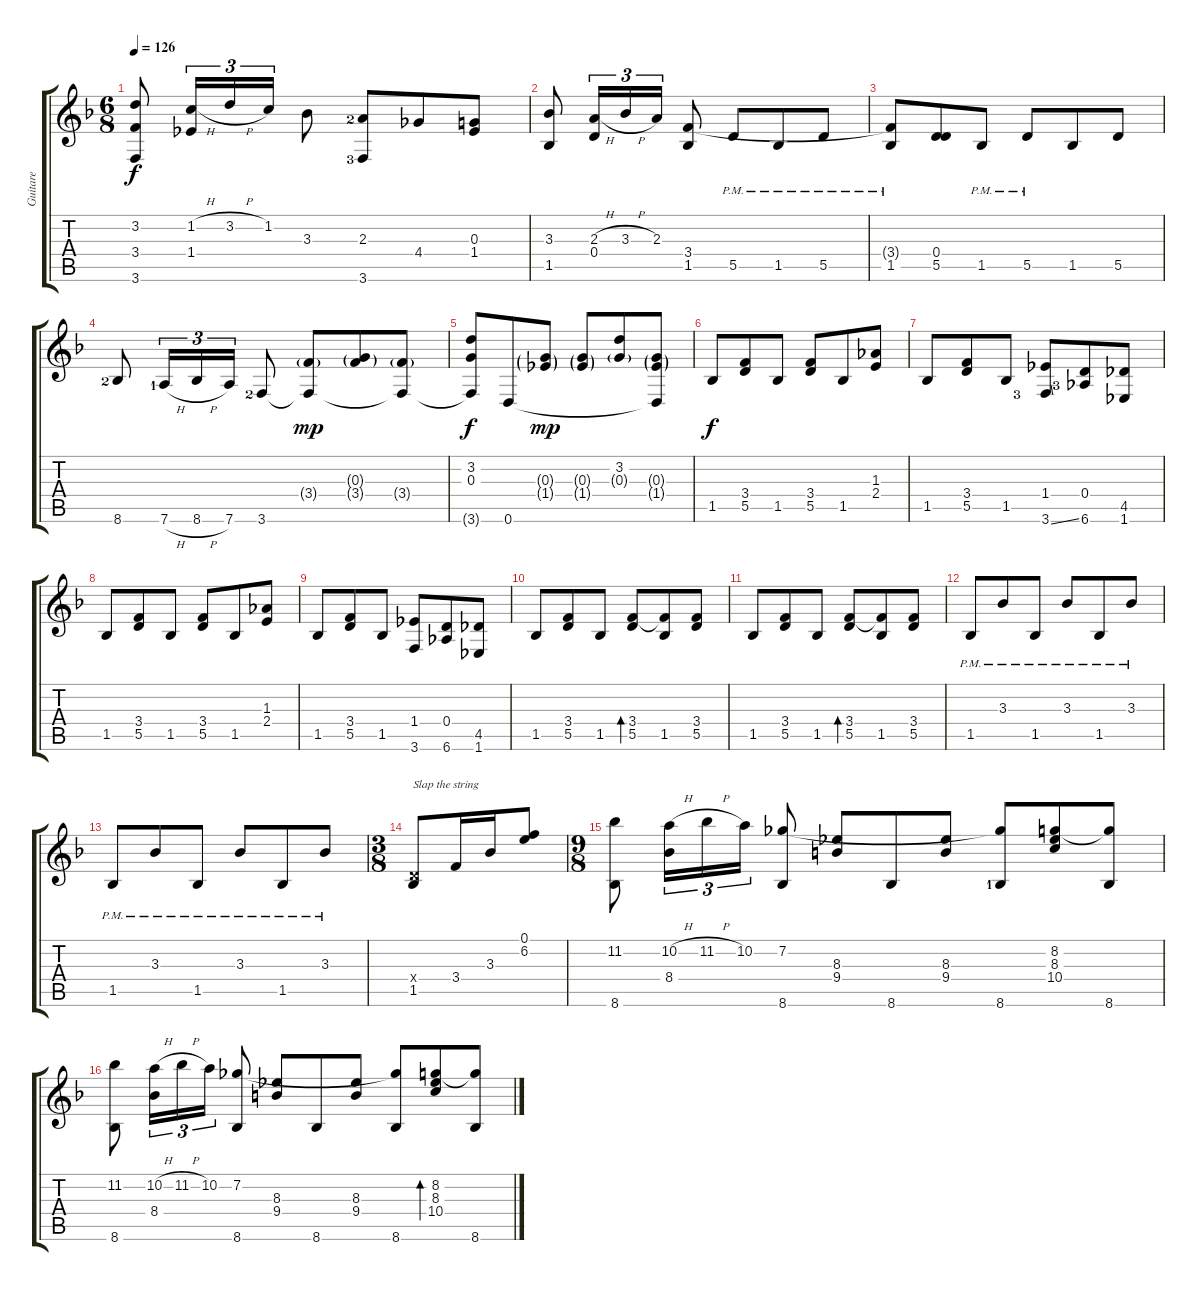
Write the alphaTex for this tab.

\track ("Guitare" "Guitare") {instrument acousticguitarnylon}
\staff {score tabs}
\tuning (E4 B3 G3 D3 A2 D2) {hide}
\ts (6 8)
\tempo 126
\clef g2
\ks f
(3.2 3.4 3.6).8{dy f} (1.2{h} 1.4).16{tu (3 2)} 3.2{h}.16{tu (3 2)} 1.2.16{tu (3 2)} 3.3.8 (2.3{lf 3} 3.6{lf 4}).8 4.4.8 (0.3 1.4).8 |
(3.3 1.5).8 (2.3{h} 0.4).16{tu (3 2)} 3.3{h}.16{tu (3 2)} 2.3.16{tu (3 2)} (3.4 1.5).8 5.5{pm}.8 1.5{pm}.8 5.5{pm}.8 |
(3.4{t} 1.5{pm}).8 (0.4 5.5).8 1.5{pm}.8 5.5{pm}.8 1.5.8 5.5.8 |
8.6{lf 3}.8 7.6{h lf 2}.16{tu (3 2)} 8.6{h}.16{tu (3 2)} 7.6.16{tu (3 2)} 3.6{lf 3}.8 (3.4{g} 3.6{t}).8{dy mp} (0.3{g} 3.4{g}).8 (3.4{g} 3.6{t}).8 |
(3.2 0.3 3.6{t}).8{dy f} 0.6.8 (0.3{g} 1.4{g}).8{dy mp} (0.3{g} 1.4{g}).8 (3.2 0.3{g}).8 (0.3{g} 1.4{g} 0.6{t}).8 |
1.5.8{dy f} (3.4 5.5).8 1.5.8 (3.4 5.5).8 1.5.8 (1.3 2.4).8 |
1.5.8 (3.4 5.5).8 1.5.8 (1.4 3.6{ss lf 4}).8 (0.4 6.6{lf 4}).8 (4.5 1.6).8 |
1.5.8 (3.4 5.5).8 1.5.8 (3.4 5.5).8 1.5.8 (1.3 2.4).8 |
1.5.8 (3.4 5.5).8 1.5.8 (1.4 3.6).8 (0.4 6.6).8 (4.5 1.6).8 |
1.5.8 (3.4 5.5).8 1.5.8 (3.4 5.5).8{bd 60} (3.4{t} 1.5).8 (3.4 5.5).8 |
1.5.8 (3.4 5.5).8 1.5.8 (3.4 5.5).8{bd 240} (3.4{t} 1.5).8 (3.4 5.5).8 |
1.5{pm}.8 3.3{pm}.8 1.5{pm}.8 3.3{pm}.8 1.5{pm}.8 3.3{pm}.8 |
1.5{pm}.8 3.3{pm}.8 1.5{pm}.8 3.3{pm}.8 1.5{pm}.8 3.3{pm}.8 |
\ts (3 8)
(0.4{x} 1.5).8{txt "Slap the string"} 3.4.16 3.3.16 (0.1 6.2).8 |
\ts (9 8)
(11.2 8.6).8 (10.2{h} 8.4).16{tu (3 2)} 11.2{h}.16{tu (3 2)} 10.2.16{tu (3 2)} (7.2 8.6).8 (8.3 9.4).8 8.6.8 (8.3 9.4).8 (7.2{t} 8.6{lf 2}).8 (8.2 8.3 10.4).8 (8.2{t} 8.6).8 |
(11.2 8.6).8 (10.2{h} 8.4).16{tu (3 2)} 11.2{h}.16{tu (3 2)} 10.2.16{tu (3 2)} (7.2 8.6).8 (8.3 9.4).8 8.6.8 (8.3 9.4).8 (7.2{t} 8.6).8 (8.2 8.3 10.4).8{bd 240} (8.2{t} 8.6).8
